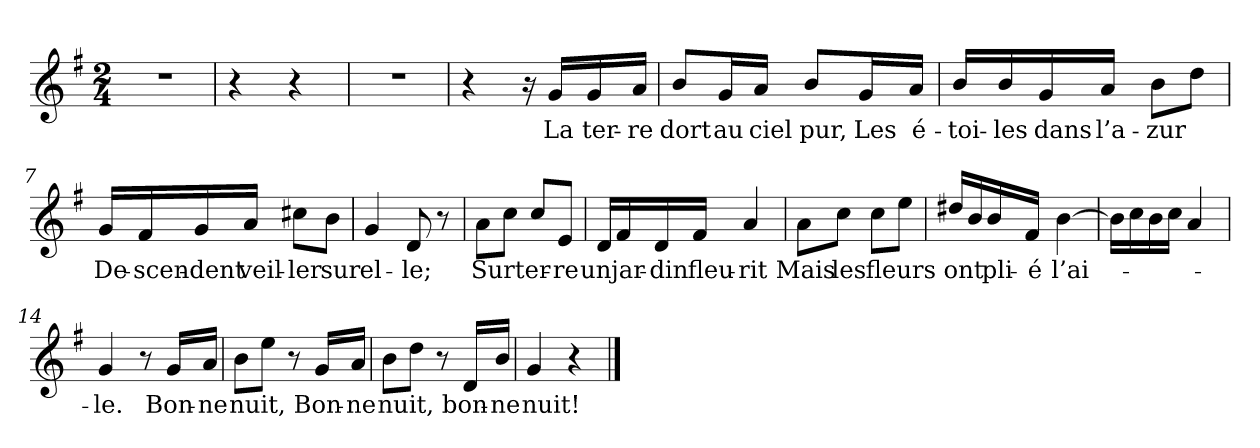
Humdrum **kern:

**kern	**text
*part1	*part1
*staff1	*staff1
*clefG2	*
*k[f#]	*
*M2/4	*
=1	=1
2r	.
=2	=2
4r	.
4r	.
=3	=3
2r	.
=4	=4
4r	.
16r	.
!	!LO:LY:b
16g/LL	La
!	!LO:LY:b
16g/	ter-
!	!LO:LY:b
16a/JJ	-re
=5	=5
!	!LO:LY:b
8b/L	dort
!	!LO:LY:b
16g/L	au
!	!LO:LY:b
16a/JJ	ciel
!	!LO:LY:b
8b/L	pur,
!	!LO:LY:b
16g/L	Les
!	!LO:LY:b
16a/JJ	é-
=6	=6
!	!LO:LY:b
16b/LL	-toi-
!	!LO:LY:b
16b/	-les
!	!LO:LY:b
16g/	dans
!	!LO:LY:b
16a/JJ	l’a-
!	!LO:LY:b
8b\L	-zur
8dd\J	.
=7	=7
!	!LO:LY:b
16g/LL	De-
!	!LO:LY:b
16f#/	-scen-
!	!LO:LY:b
16g/	-dent
!	!LO:LY:b
16a/JJ	veil-
!	!LO:LY:b
8cc#X\L	-ler
!	!LO:LY:b
8b\J	sur
=8	=8
!	!LO:LY:b
4g/	el-
!	!LO:LY:b
8d/	-le;
8r	.
!!LO:LB:g=z
=9	=9
!	!LO:LY:b
8a\L	Sur
8cc\J	.
!	!LO:LY:b
8cc/L	ter-
!	!LO:LY:b
8e/J	-re
=10	=10
!	!LO:LY:b
16d/LL	un
!	!LO:LY:b
16f#/	jar-
!	!LO:LY:b
16d/	-din
!	!LO:LY:b
16f#/JJ	fleu-
!	!LO:LY:b
4a/	-rit
=11	=11
!	!LO:LY:b
8a\L	Mais
!	!LO:LY:b
8cc\J	les
!	!LO:LY:b
8cc\L	fleurs
8ee\J	.
=12	=12
!	!LO:LY:b
16dd#X/LL	ont
16b/	.
!	!LO:LY:b
16b/	pli-
!	!LO:LY:b
16f#/JJ	-é
!	!LO:LY:b
[4b\	l’ai-
=13	=13
16b\LL]	.
16cc\	.
16b\	.
16cc\JJ	.
4a/	.
=14	=14
!	!LO:LY:b
4g/	-le.
8r	.
!	!LO:LY:b
16g/LL	Bon-
!	!LO:LY:b
16a/JJ	-ne
=15	=15
!	!LO:LY:b
8b\L	nuit,
8ee\J	.
8r	.
!	!LO:LY:b
16g/LL	Bon-
!	!LO:LY:b
16a/JJ	-ne
=16	=16
!	!LO:LY:b
8b\L	nuit,
8dd\J	.
8r	.
!	!LO:LY:b
16d/LL	bon-
!	!LO:LY:b
16b/JJ	-ne
!!LO:LB:g=z
=17	=17
!	!LO:LY:b
4g/	nuit!
4r	.
==	==
*-	*-
